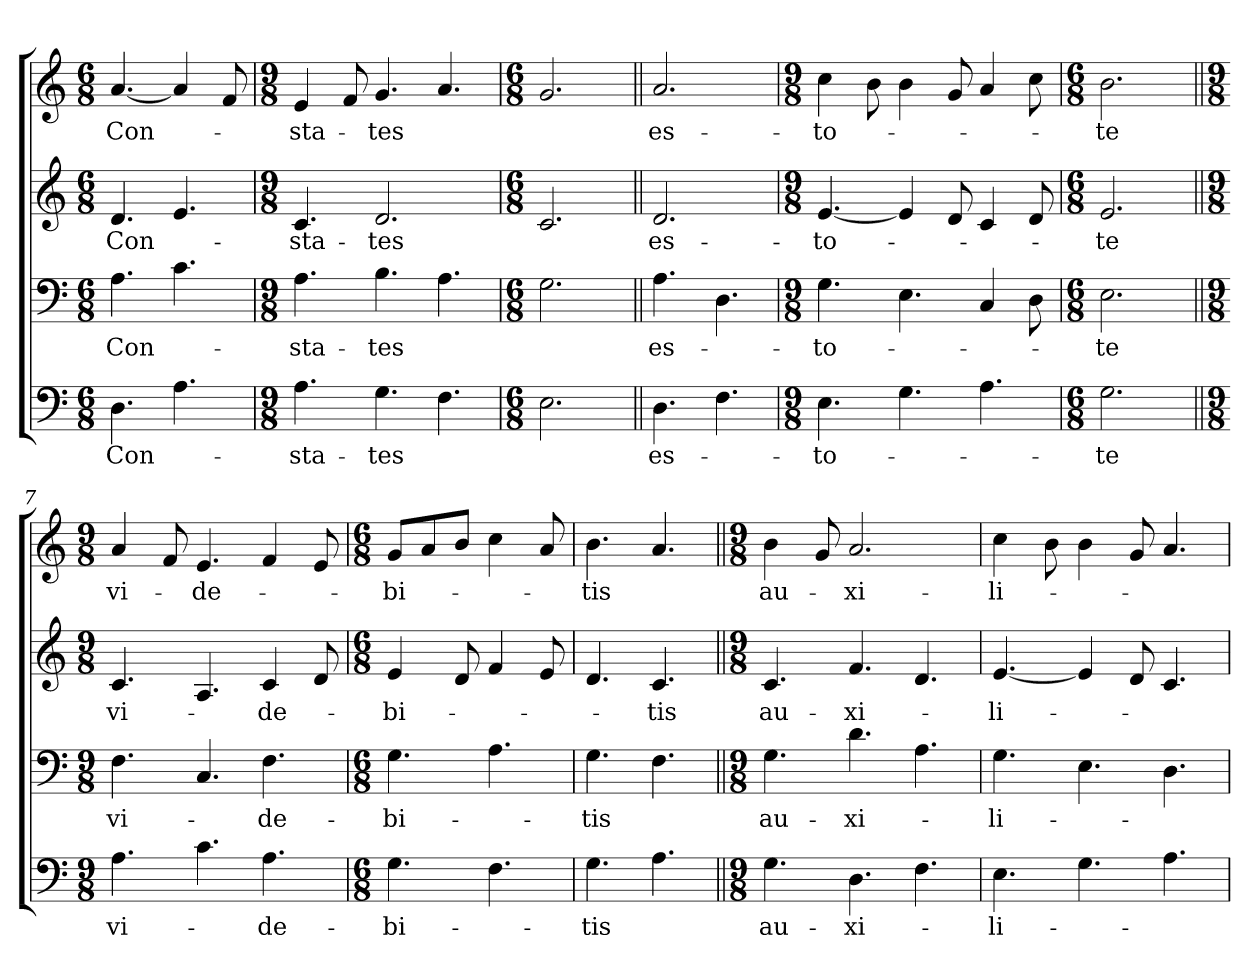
**kern	**text	**kern	**text	**kern	**text	**kern	**text
*part4	*part4	*part3	*part3	*part2	*part2	*part1	*part1
*staff4	*staff4	*staff3	*staff3	*staff2	*staff2	*staff1	*staff1
*clefF4	*	*clefF4	*	*clefG2	*	*clefG2	*
*k[]	*	*k[]	*	*k[]	*	*k[]	*
*C:	*	*C:	*	*C:	*	*C:	*
*M6/8	*	*M6/8	*	*M6/8	*	*M6/8	*
=1	=1	=1	=1	=1	=1	=1	=1
!	!LO:LY:b	!	!LO:LY:b	!	!LO:LY:b	!	!LO:LY:b
4.D\	Con-	4.A\	Con-	4.d/	Con-	[4.a/	Con-
4.A\	.	4.c\	.	4.e/	.	4a/]	.
.	.	.	.	.	.	8f/	.
=2	=2	=2	=2	=2	=2	=2	=2
*M9/8	*	*M9/8	*	*M9/8	*	*M9/8	*
!	!LO:LY:b	!	!LO:LY:b	!	!LO:LY:b	!	!LO:LY:b
4.A\	-sta-	4.A\	-sta-	4.c/	-sta-	4e/	-sta-
.	.	.	.	.	.	8f/	.
!	!LO:LY:b	!	!LO:LY:b	!	!LO:LY:b	!	!LO:LY:b
4.G\	-tes	4.B\	-tes	2.d/	-tes	4.g/	-tes
4.F\	.	4.A\	.	.	.	4.a/	.
=3	=3	=3	=3	=3	=3	=3	=3
*M6/8	*	*M6/8	*	*M6/8	*	*M6/8	*
2.E\	.	2.G\	.	2.c/	.	2.g/	.
=4||	=4||	=4||	=4||	=4||	=4||	=4||	=4||
!	!LO:LY:b	!	!LO:LY:b	!	!LO:LY:b	!	!LO:LY:b
4.D\	es-	4.A\	es-	2.d/	es-	2.a/	es-
4.F\	.	4.D\	.	.	.	.	.
=5	=5	=5	=5	=5	=5	=5	=5
*M9/8	*	*M9/8	*	*M9/8	*	*M9/8	*
!	!LO:LY:b	!	!LO:LY:b	!	!LO:LY:b	!	!LO:LY:b
4.E\	-to-	4.G\	-to-	[4.e/	-to-	4cc\	-to-
.	.	.	.	.	.	8b\	.
4.G\	.	4.E\	.	4e/]	.	4b\	.
.	.	.	.	8d/	.	8g/	.
4.A\	.	4C/	.	4c/	.	4a/	.
.	.	8D\	.	8d/	.	8cc\	.
=6	=6	=6	=6	=6	=6	=6	=6
*M6/8	*	*M6/8	*	*M6/8	*	*M6/8	*
!	!LO:LY:b	!	!LO:LY:b	!	!LO:LY:b	!	!LO:LY:b
2.G\	-te	2.E\	-te	2.e/	-te	2.b\	-te
=7||	=7||	=7||	=7||	=7||	=7||	=7||	=7||
*M9/8	*	*M9/8	*	*M9/8	*	*M9/8	*
!	!LO:LY:b	!	!LO:LY:b	!	!LO:LY:b	!	!LO:LY:b
4.A\	vi-	4.F\	vi-	4.c/	vi-	4a/	vi-
.	.	.	.	.	.	8f/	.
!	!	!	!	!	!	!	!LO:LY:b
4.c\	.	4.C/	.	4.A/	.	4.e/	-de-
!	!LO:LY:b	!	!LO:LY:b	!	!LO:LY:b	!	!
4.A\	-de-	4.F\	-de-	4c/	-de-	4f/	.
.	.	.	.	8d/	.	8e/	.
!!LO:LB:g=z
=8	=8	=8	=8	=8	=8	=8	=8
*M6/8	*	*M6/8	*	*M6/8	*	*M6/8	*
!	!LO:LY:b	!	!LO:LY:b	!	!LO:LY:b	!	!LO:LY:b
4.G\	-bi-	4.G\	-bi-	4e/	-bi-	8g/L	-bi-
.	.	.	.	.	.	8a/	.
.	.	.	.	8d/	.	8b/J	.
4.F\	.	4.A\	.	4f/	.	4cc\	.
.	.	.	.	8e/	.	8a/	.
=9	=9	=9	=9	=9	=9	=9	=9
!	!LO:LY:b	!	!LO:LY:b	!	!	!	!LO:LY:b
4.G\	-tis	4.G\	-tis	4.d/	.	4.b\	-tis
!	!	!	!	!	!LO:LY:b	!	!
4.A\	.	4.F\	.	4.c/	-tis	4.a/	.
=10||	=10||	=10||	=10||	=10||	=10||	=10||	=10||
*M9/8	*	*M9/8	*	*M9/8	*	*M9/8	*
!	!LO:LY:b	!	!LO:LY:b	!	!LO:LY:b	!	!LO:LY:b
4.G\	au-	4.G\	au-	4.c/	au-	4b\	au-
.	.	.	.	.	.	8g/	.
!	!LO:LY:b	!	!LO:LY:b	!	!LO:LY:b	!	!LO:LY:b
4.D\	-xi-	4.d\	-xi-	4.f/	-xi-	2.a/	-xi-
4.F\	.	4.A\	.	4.d/	.	.	.
=11	=11	=11	=11	=11	=11	=11	=11
!	!LO:LY:b	!	!LO:LY:b	!	!LO:LY:b	!	!LO:LY:b
4.E\	-li-	4.G\	-li-	[4.e/	-li-	4cc\	-li-
.	.	.	.	.	.	8b\	.
4.G\	.	4.E\	.	4e/]	.	4b\	.
.	.	.	.	8d/	.	8g/	.
4.A\	.	4.D\	.	4.c/	.	4.a/	.
=	=	=	=	=	=	=	=
*-	*-	*-	*-	*-	*-	*-	*-
